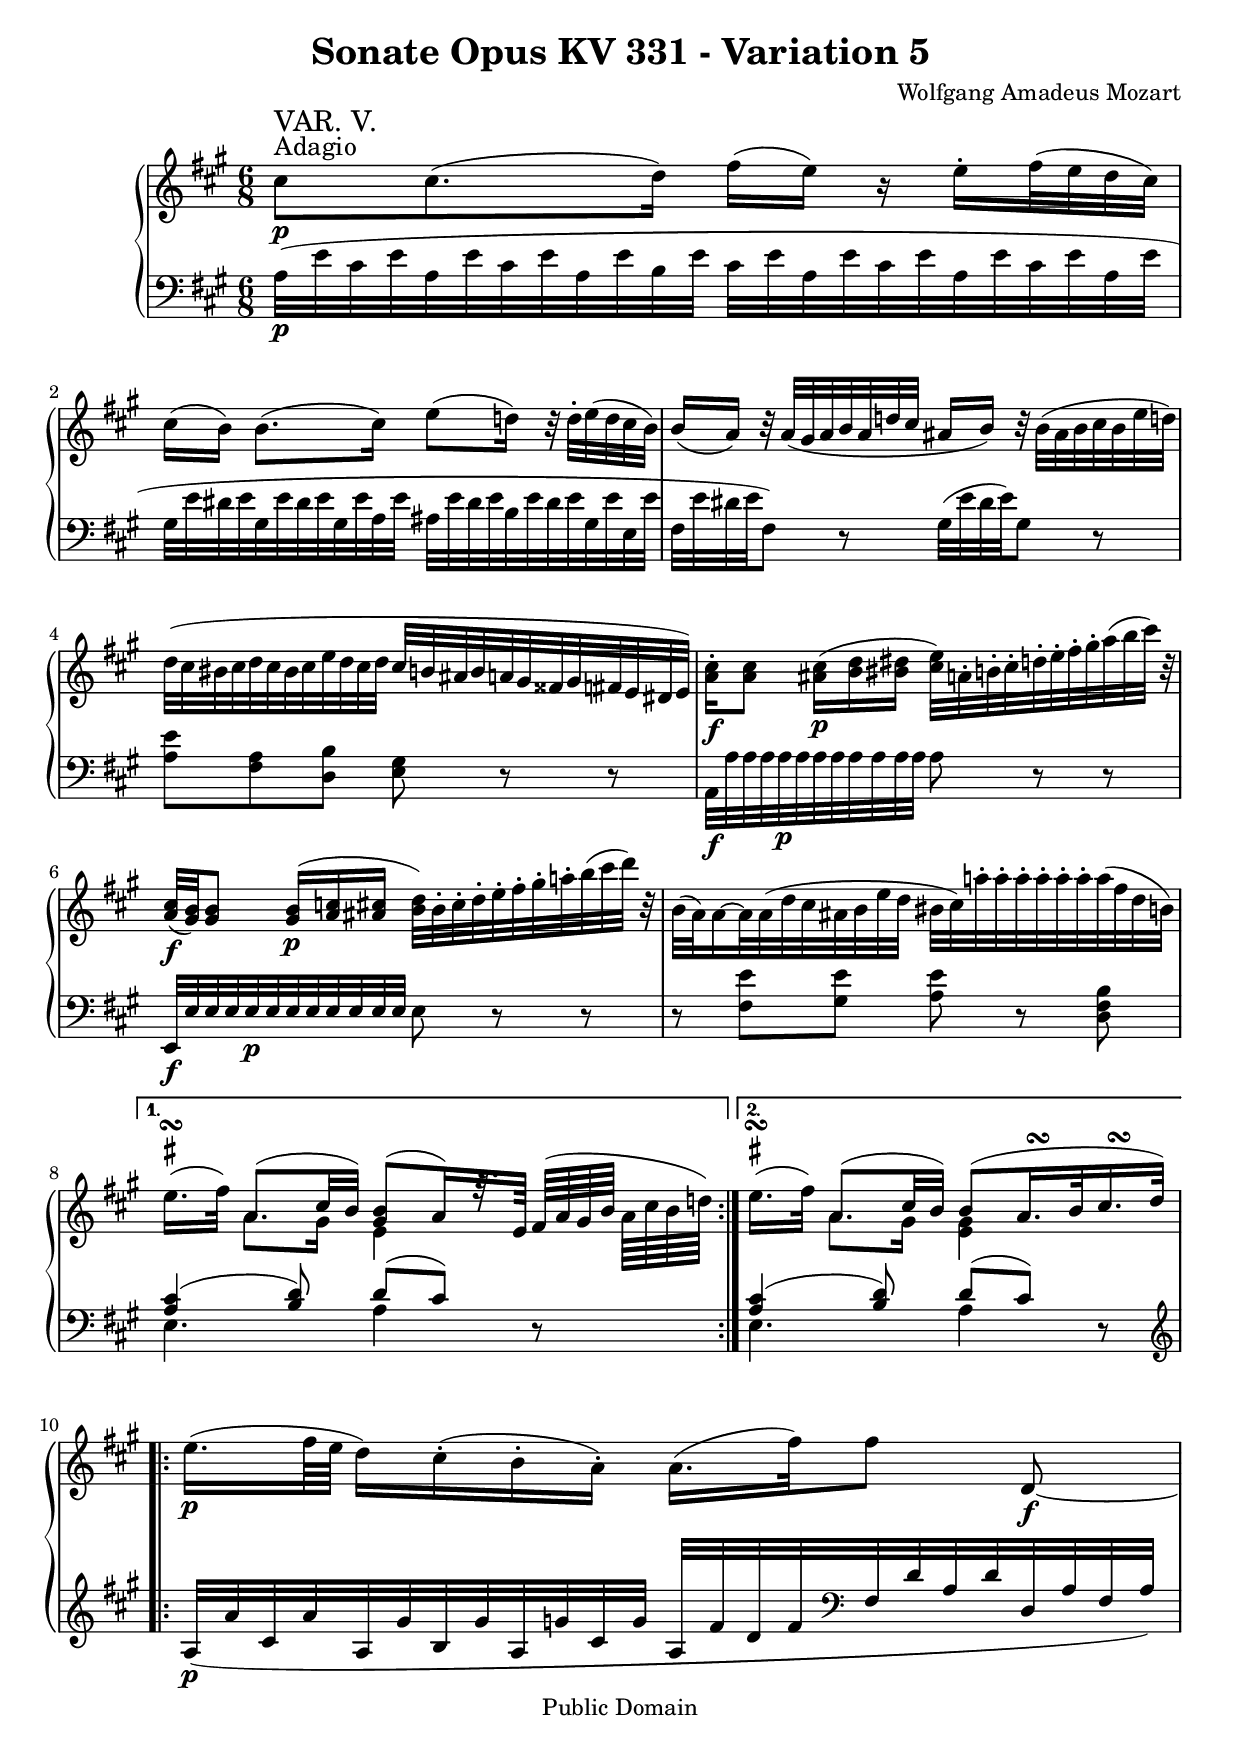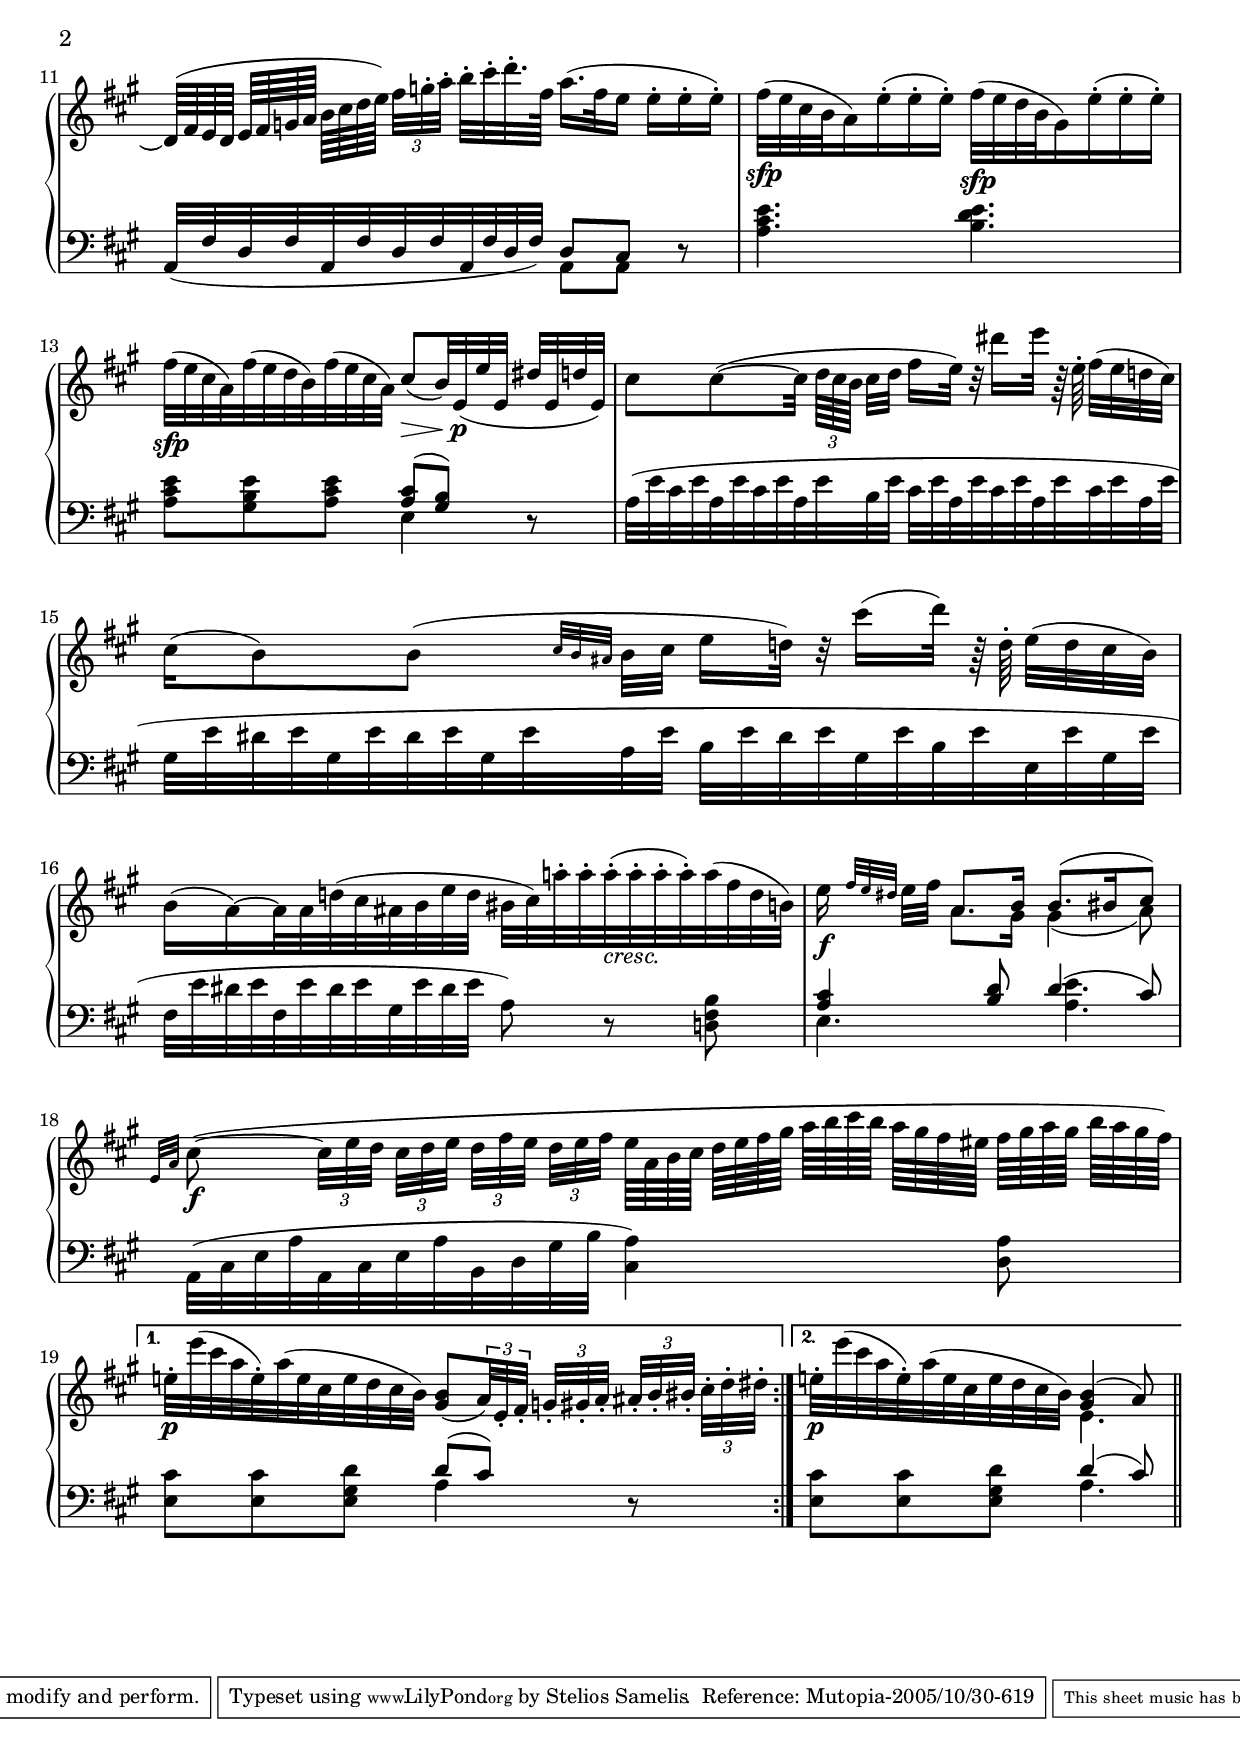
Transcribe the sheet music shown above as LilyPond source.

\version "2.6.0"

\header {
  title = "Sonate Opus KV 331 - Variation 5"
  composer = "Wolfgang Amadeus Mozart"
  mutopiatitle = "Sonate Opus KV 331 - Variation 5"
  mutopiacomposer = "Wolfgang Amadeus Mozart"
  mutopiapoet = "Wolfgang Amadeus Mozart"
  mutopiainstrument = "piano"
  date = "1778 or 1781-3"
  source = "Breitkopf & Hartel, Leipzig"
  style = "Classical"
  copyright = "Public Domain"
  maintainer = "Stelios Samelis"
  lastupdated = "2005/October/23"
  version = "2.6.0"
  
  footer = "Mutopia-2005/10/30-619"
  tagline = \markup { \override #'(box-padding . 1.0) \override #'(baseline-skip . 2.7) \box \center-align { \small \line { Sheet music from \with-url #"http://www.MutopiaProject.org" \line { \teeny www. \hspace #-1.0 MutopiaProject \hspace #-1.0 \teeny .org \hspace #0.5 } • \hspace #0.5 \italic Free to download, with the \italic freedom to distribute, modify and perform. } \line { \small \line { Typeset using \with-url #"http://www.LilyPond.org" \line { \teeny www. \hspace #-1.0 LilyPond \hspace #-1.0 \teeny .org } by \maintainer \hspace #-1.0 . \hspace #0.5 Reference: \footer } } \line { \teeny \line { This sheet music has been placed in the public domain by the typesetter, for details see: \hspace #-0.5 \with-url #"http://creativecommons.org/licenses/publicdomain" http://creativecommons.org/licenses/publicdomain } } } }

}

\score {

 \context GrandStaff
 <<
 \context Staff = "up" {
 \clef treble
 \key a \major
 \time 6/8
 \repeat volta 2 { cis''8\p^\markup { \large "Adagio" }\p^\markup { \huge "VAR. V." } cis''8.( d''16)
 fis''16( e'') r16 e''16\staccato fis''32( e'' d'' cis'')
 cis''16([ b']) b'8.([ cis''16]) e''8( d''!16) r32 d''\staccato e''32( d'' cis'' b')
 b'16( a') r32 a'( gis' a' b' a' d''! cis'' ais'16 b') r32 b'32( ais' b' cis'' b' e'' d''!)
 d''32( cis'' bis' cis'' d'' cis'' bis' cis'' e'' d'' cis'' d''
 cis'' b' ais' b' a' gis' fisis' gis' fis' e' dis' e')
 <a' cis''>16\f\staccato[ <a' cis''>8] <ais' cis''>16\p([ <b' d''> <bis' dis''>] <cis'' e''>32)
 a'32\staccato b'\staccato cis''\staccato d''\staccato e''\staccato fis''\staccato gis''\staccato
 a''( b'' cis''') r
 <a' cis''>32\f([ <gis' b'>) <gis' b'>8] <gis' b'>16\p([ <a' c''> <ais' cis''>] <b' d''>32)
 b'32\staccato cis''\staccato d''\staccato e''\staccato fis''\staccato gis''\staccato a''!\staccato b''( cis''' d''') r
 b'32( a') a'16 ~ a'32 a'( d'' cis'' ais' b' e'' d'' bis' cis'') a''!\staccato a''\staccato
 a''32\staccato a''\staccato a''\staccato a''\staccato a''( fis'' d'' b') \break }
 \alternative {
 { \once \override TextScript #'script-priority = #-100 e''16.^\turn^\markup { \sharp }( fis''32)
 << { a'8.( cis''32 b') <gis' b'>8([ a'16) r32. e'64] } \\ { a'8. gis'16 e'4 } >>
 fis'64([ a' gis' b'] a'[ cis'' b' d''!]) }
 { \once \override TextScript #'script-priority = #-100 e''16.^\turn^\markup { \sharp }( fis''32)
 << { a'8.( cis''32 b') b'8([ a'16.^\markup { \translate #(cons 2 -2) { \musicglyph #"scripts.turn" } } b'32
 cis''16.^\markup { \translate #(cons 2 -2) { \musicglyph #"scripts.turn" } } d''32]) } \\ { a'8. gis'16 <e' gis'>4 } s8 >> }
 }
 \repeat volta 2 { e''16.\p( fis''64 e'' d''16)[ cis''16\staccato( b'\staccato a'\staccato]) a'16.([ fis''32) fis''8]
 d'8\f ~ d'64([ fis' e' d'] e'[ fis' g' a'] b'[ cis'' d'' e''])
 \set Voice.tupletSpannerDuration = #(ly:make-moment 1 8) \times 2/3 { fis''32[ g''\staccato a''\staccato] }
 b''32\staccato cis'''\staccato d'''32.\staccato fis''64 a''16.([ fis''32 e''16] e''16\staccato[ e''\staccato e''\staccato])
 fis''32\sfp( e'' cis'' b' a'16) e''16\staccato( e''\staccato e''\staccato)
 fis''32\sfp( e'' d'' b' gis'16) e''16\staccato( e''\staccato e''\staccato)
 fis''32\sfp( e'' cis'' a') fis''( e'' d'' b') fis''( e'' cis'' a') cis''8\>([ b'32) e'\!\p( e'' e'] dis'' e' d'' e')
 cis''8 cis''( ~ cis''32 \set Voice.tupletSpannerDuration = #(ly:make-moment 1 8) \times 2/3 { d''64[ cis'' b'] }
 cis''32[ d''] fis''16[ e''32]) r32 dis'''16 e'''32 r64 e''64\staccato fis''32([ e'' d''! cis''])
 cis''16( b'8) b'( \grace { cis''32[ b' ais'] } b'32 cis'' e''16 d''!32) r32 cis'''16( d'''32) r64 d''64\staccato e''32([ d'' cis'' b'])
 b'16( a') ~ a'32 a' d''!( cis'' ais' b' e'' d'' bis' cis'') a''!\staccato a''\staccato
 a''32\staccato_\markup { \italic "cresc." }( a''\staccato a''\staccato a''\staccato) a''32( fis'' d'' b')
 e''16\f \grace { fis''32[ e'' dis''] } e''32 fis''
 << { a'8. b'16 b'8.( bis'16 cis''8) } \\ { a'8. gis'16 gis'4( a'8) } >>
 \grace { e'32[ a'] } cis''8\f( ~
 \set Voice.tupletSpannerDuration = #(ly:make-moment 1 16)
 \times 2/3 { cis''32[ e'' d''] cis''[ d'' e''] d''[ fis'' e''] d''[ e'' fis''] } e''64[ a' b' cis'']
 d''64[ e'' fis'' gis''] a''[ b'' cis''' b''] a''[ gis'' fis'' eis''] fis''[ gis'' a'' gis''] b''[ a'' gis'' fis'']) }
 \alternative {
 { e''!32\staccato\p e'''( cis''' a'' e''\staccato) a''( e'' cis'' e'' d'' cis'' b')
 <gis' b'>8([ \set Voice.tupletSpannerDuration = #(ly:make-moment 1 16)
 \times 2/3 { a'32) e'\staccato fis'\staccato] g'\staccato[ gis'\staccato a'\staccato]
 ais'32\staccato[ b'\staccato bis'\staccato] cis''\staccato[ d''\staccato dis''\staccato] } }
 { e''!32\staccato\p e'''( cis''' a'' e''\staccato) a''( e'' cis'' e'' d'' cis'' b') << { <gis' b'>4( a'8) } \\ { e'4. } >> \bar "||" }
 }
}
 \context Staff = "down" {
 \clef bass
 \key a \major
 \time 6/8
 \repeat volta 2 { a32\p( e' cis' e' a e' cis' e' a e' b e' cis' e' a e' cis' e' a e' cis' e' a e'
 gis e' dis' e' gis e' dis' e' gis e' a e' ais e' dis' e' b e' dis' e' gis e' e e'
 fis e' dis' e' fis8) r8 gis32( e' dis' e') gis8 r8 <a e'>8 <fis a> <d b> <e gis> r r
 a,32\f a a a a\p a a a a a a a a8 r r e,32\f e e e e\p e e e e e e e e8 r r
 r8 <fis e'> <gis e'> <a e'> r <d fis b> \break } 
 \alternative {
 { << { <a cis'>4( <b d'>8) d'8([ cis']) } \\ { e4. a4 } >> r8 }
 { << { <a cis'>4( <b d'>8) d'8([ cis']) } \\ { e4. a4 } >> r8 } 
 }
 \repeat volta 2 { \clef treble a32\p( a' cis' a' a gis' b gis' a g' cis' g' a fis' d' fis'
 \clef bass fis d' a d' d a fis a) a,( fis d fis a, fis d fis a, fis d fis) << { d8[ cis] } \\ { a,8[ a,] } >> r8
 <a cis' e'>4. <b d' e'>4. <a cis' e'>8 <gis b e'> <a cis' e'> << { <a cis'>8([ <gis b>]) } \\ { e4 } >> r8
 a32( e' cis' e' a e' cis' e' a e' b e' cis' e' a e' cis' e' a e' cis' e' a e'
 gis e' dis' e' gis e' dis' e' gis e' a e' b e' dis' e' gis e' b e' e e' gis e'
 fis e' dis' e' fis e' dis' e' gis e' dis' e' a8) r <d! fis b>
 << { <a cis'>4 <b d'>8 d'4( cis'8) } \\ { e4. <a e'>4. } >>
 a,32( cis e a a, cis e a b, d gis b <cis a>4) <d a>8 }
 \alternative {
 { <e cis'>8 <e cis'> <e gis d'> << { d'8([ cis']) } \\ { a4 } >> r8 }
 { <e cis'>8 <e cis'> <e gis d'> << { d'4( cis'8) } \\ { a4. } >> \bar "||" }
 }
}
>>
 \layout { }
}


\score {

 \unfoldRepeats

 \context GrandStaff
 <<
 \context Staff = "up" {
 \clef treble
 \key a \major
 \time 6/8
 \repeat volta 2 { cis''8\p^\markup { \large "Adagio" }\p^\markup { \huge "VAR. V." } cis''8.( d''16)
 fis''16( e'') r16 e''16\staccato fis''32( e'' d'' cis'')
 cis''16([ b']) b'8.([ cis''16]) e''8( d''!16) r32 d''\staccato e''32( d'' cis'' b')
 b'16( a') r32 a'( gis' a' b' a' d''! cis'' ais'16 b') r32 b'32( ais' b' cis'' b' e'' d''!)
 d''32( cis'' bis' cis'' d'' cis'' bis' cis'' e'' d'' cis'' d''
 cis'' b' ais' b' a' gis' fisis' gis' fis' e' dis' e')
 <a' cis''>16\f\staccato[ <a' cis''>8] <ais' cis''>16\p([ <b' d''> <bis' dis''>] <cis'' e''>32)
 a'32\staccato b'\staccato cis''\staccato d''\staccato e''\staccato fis''\staccato gis''\staccato
 a''( b'' cis''') r
 <a' cis''>32\f([ <gis' b'>) <gis' b'>8] <gis' b'>16\p([ <a' c''> <ais' cis''>] <b' d''>32)
 b'32\staccato cis''\staccato d''\staccato e''\staccato fis''\staccato gis''\staccato a''!\staccato b''( cis''' d''') r
 b'32( a') a'16 ~ a'32 a'( d'' cis'' ais' b' e'' d'' bis' cis'') a''!\staccato a''\staccato
 a''32\staccato a''\staccato a''\staccato a''\staccato a''( fis'' d'' b') \break }
 \alternative {
 { \once \override TextScript #'script-priority = #-100 e''16.^\turn^\markup { \sharp }( fis''32)
 << { a'8.( cis''32 b') <gis' b'>8([ a'16) r32. e'64] } \\ { a'8. gis'16 e'4 } >>
 fis'64([ a' gis' b'] a'[ cis'' b' d''!]) }
 { \once \override TextScript #'script-priority = #-100 e''16.^\turn^\markup { \sharp }( fis''32)
 << { a'8.( cis''32 b') b'8([ a'16.^\markup { \translate #(cons 2 -2) { \musicglyph #"scripts.turn" } } b'32
 cis''16.^\markup { \translate #(cons 2 -2) { \musicglyph #"scripts.turn" } } d''32]) } \\ { a'8. gis'16 <e' gis'>4 } s8 >> }
 }
 \repeat volta 2 { e''16.\p( fis''64 e'' d''16)[ cis''16\staccato( b'\staccato a'\staccato]) a'16.([ fis''32) fis''8]
 d'8\f ~ d'64([ fis' e' d'] e'[ fis' g' a'] b'[ cis'' d'' e''])
 \set Voice.tupletSpannerDuration = #(ly:make-moment 1 8) \times 2/3 { fis''32[ g''\staccato a''\staccato] }
 b''32\staccato cis'''\staccato d'''32.\staccato fis''64 a''16.([ fis''32 e''16] e''16\staccato[ e''\staccato e''\staccato])
 fis''32\sfp( e'' cis'' b' a'16) e''16\staccato( e''\staccato e''\staccato)
 fis''32\sfp( e'' d'' b' gis'16) e''16\staccato( e''\staccato e''\staccato)
 fis''32\sfp( e'' cis'' a') fis''( e'' d'' b') fis''( e'' cis'' a') cis''8\>([ b'32) e'\!\p( e'' e'] dis'' e' d'' e')
 cis''8 cis''( ~ cis''32 \set Voice.tupletSpannerDuration = #(ly:make-moment 1 8) \times 2/3 { d''64[ cis'' b'] }
 cis''32[ d''] fis''16[ e''32]) r32 dis'''16 e'''32 r64 e''64\staccato fis''32([ e'' d''! cis''])
 cis''16( b'8) b'( \grace { cis''32[ b' ais'] } b'32 cis'' e''16 d''!32) r32 cis'''16( d'''32) r64 d''64\staccato e''32([ d'' cis'' b'])
 b'16( a') ~ a'32 a' d''!( cis'' ais' b' e'' d'' bis' cis'') a''!\staccato a''\staccato
 a''32\staccato_\markup { \italic "cresc." }( a''\staccato a''\staccato a''\staccato) a''32( fis'' d'' b')
 e''16\f \grace { fis''32[ e'' dis''] } e''32 fis''
 << { a'8. b'16 b'8.( bis'16 cis''8) } \\ { a'8. gis'16 gis'4( a'8) } >>
 \grace { e'32[ a'] } cis''8\f( ~
 \set Voice.tupletSpannerDuration = #(ly:make-moment 1 16)
 \times 2/3 { cis''32[ e'' d''] cis''[ d'' e''] d''[ fis'' e''] d''[ e'' fis''] } e''64[ a' b' cis'']
 d''64[ e'' fis'' gis''] a''[ b'' cis''' b''] a''[ gis'' fis'' eis''] fis''[ gis'' a'' gis''] b''[ a'' gis'' fis'']) }
 \alternative {
 { e''!32\staccato\p e'''( cis''' a'' e''\staccato) a''( e'' cis'' e'' d'' cis'' b')
 <gis' b'>8([ \set Voice.tupletSpannerDuration = #(ly:make-moment 1 16)
 \times 2/3 { a'32) e'\staccato fis'\staccato] g'\staccato[ gis'\staccato a'\staccato]
 ais'32\staccato[ b'\staccato bis'\staccato] cis''\staccato[ d''\staccato dis''\staccato] } }
 { e''!32\staccato\p e'''( cis''' a'' e''\staccato) a''( e'' cis'' e'' d'' cis'' b') << { <gis' b'>4( a'8) } \\ { e'4. } >> \bar "||" }
 }
}
 \context Staff = "down" {
 \clef bass
 \key a \major
 \time 6/8
 \repeat volta 2 { a32\p( e' cis' e' a e' cis' e' a e' b e' cis' e' a e' cis' e' a e' cis' e' a e'
 gis e' dis' e' gis e' dis' e' gis e' a e' ais e' dis' e' b e' dis' e' gis e' e e'
 fis e' dis' e' fis8) r8 gis32( e' dis' e') gis8 r8 <a e'>8 <fis a> <d b> <e gis> r r
 a,32\f a a a a\p a a a a a a a a8 r r e,32\f e e e e\p e e e e e e e e8 r r
 r8 <fis e'> <gis e'> <a e'> r <d fis b> \break } 
 \alternative {
 { << { <a cis'>4( <b d'>8) d'8([ cis']) } \\ { e4. a4 } >> r8 }
 { << { <a cis'>4( <b d'>8) d'8([ cis']) } \\ { e4. a4 } >> r8 } 
 }
 \repeat volta 2 { \clef treble a32\p( a' cis' a' a gis' b gis' a g' cis' g' a fis' d' fis'
 \clef bass fis d' a d' d a fis a) a,( fis d fis a, fis d fis a, fis d fis) << { d8[ cis] } \\ { a,8[ a,] } >> r8
 <a cis' e'>4. <b d' e'>4. <a cis' e'>8 <gis b e'> <a cis' e'> << { <a cis'>8([ <gis b>]) } \\ { e4 } >> r8
 a32( e' cis' e' a e' cis' e' a e' b e' cis' e' a e' cis' e' a e' cis' e' a e'
 gis e' dis' e' gis e' dis' e' gis e' a e' b e' dis' e' gis e' b e' e e' gis e'
 fis e' dis' e' fis e' dis' e' gis e' dis' e' a8) r <d! fis b>
 << { <a cis'>4 <b d'>8 d'4( cis'8) } \\ { e4. <a e'>4. } >>
 a,32( cis e a a, cis e a b, d gis b <cis a>4) <d a>8 }
 \alternative {
 { <e cis'>8 <e cis'> <e gis d'> << { d'8([ cis']) } \\ { a4 } >> r8 }
 { <e cis'>8 <e cis'> <e gis d'> << { d'4( cis'8) } \\ { a4. } >> \bar "||" }
 }
}
>>
 \midi { \tempo 8 = 52 }
}